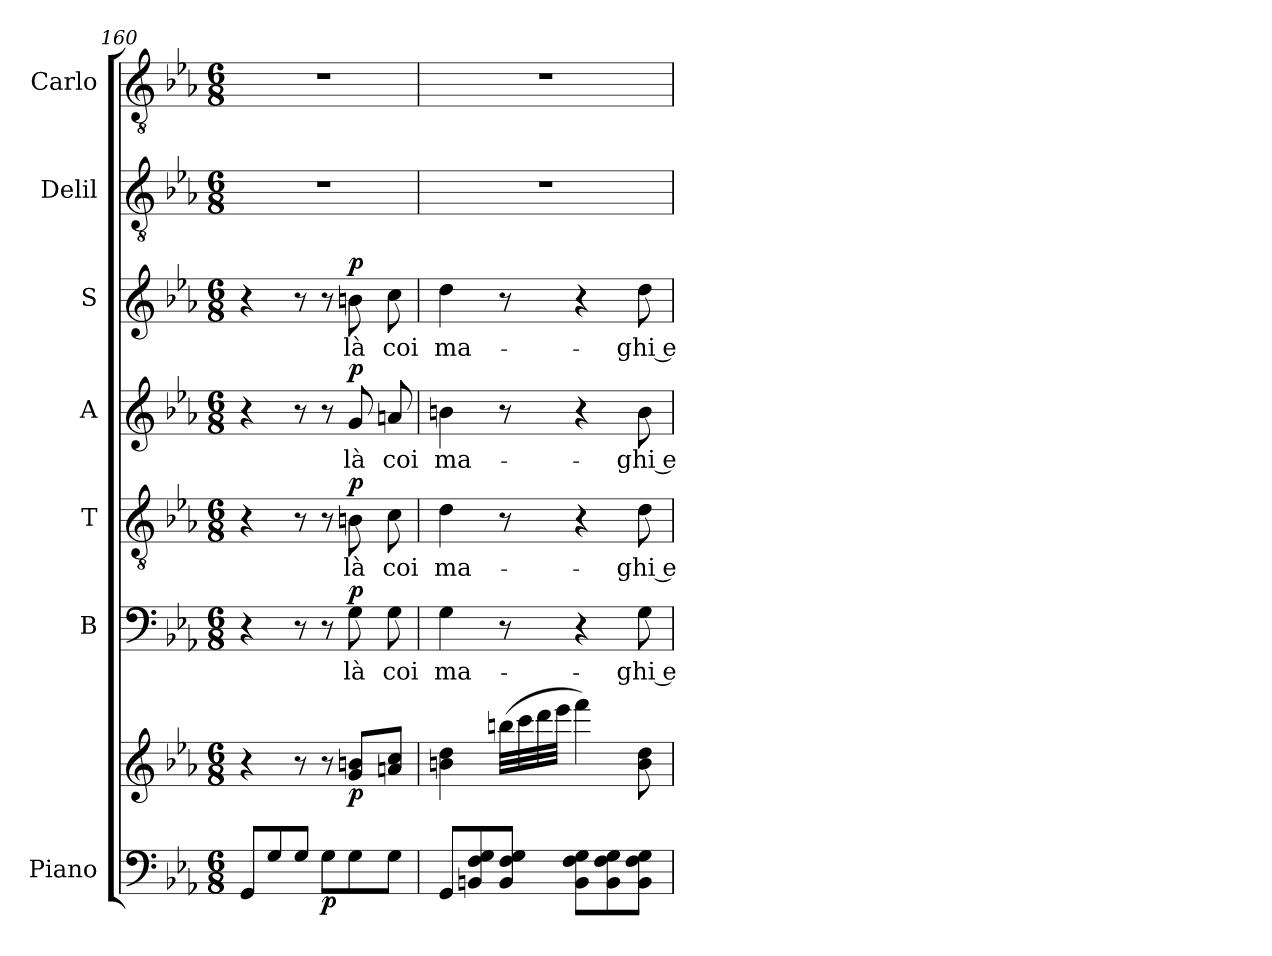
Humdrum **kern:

**kern	**kern	**dynam	**kern	**text	**dynam	**kern	**text	**dynam	**kern	**text	**dynam	**kern	**text	**dynam	**kern	**kern
*part7	*part7	*part7	*part6	*part6	*part6	*part5	*part5	*part5	*part4	*part4	*part4	*part3	*part3	*part3	*part2	*part1
*staff8	*staff7	*staff7/8	*staff6	*staff6	*staff6	*staff5	*staff5	*staff5	*staff4	*staff4	*staff4	*staff3	*staff3	*staff3	*staff2	*staff1
*I"Piano	*	*	*I"B	*	*	*I"T	*	*	*I"A	*	*	*I"S	*	*	*I"Delil	*I"Carlo
*I'Pno	*	*	*I'B	*	*	*I'T	*	*	*I'A	*	*	*I'S	*	*	*	*
*clefF4	*clefG2	*	*clefF4	*	*	*clefGv2	*	*	*clefG2	*	*	*clefG2	*	*	*clefGv2	*clefGv2
*k[b-e-a-]	*k[b-e-a-]	*	*k[b-e-a-]	*	*	*k[b-e-a-]	*	*	*k[b-e-a-]	*	*	*k[b-e-a-]	*	*	*k[b-e-a-]	*k[b-e-a-]
*M6/8	*M6/8	*	*M6/8	*	*	*M6/8	*	*	*M6/8	*	*	*M6/8	*	*	*M6/8	*M6/8
=160	=160	=160	=160	=160	=160	=160	=160	=160	=160	=160	=160	=160	=160	=160	=160	=160
8GG/L	4r	.	4r	.	.	4r	.	.	4r	.	.	4r	.	.	2.r	2.r
8G/	.	.	.	.	.	.	.	.	.	.	.	.	.	.	.	.
8G/J	8r	.	8r	.	.	8r	.	.	8r	.	.	8r	.	.	.	.
!	!	!LO:DY:b=2	!	!	!	!	!	!	!	!	!	!	!	!	!	!
8G\L	8r	p	8r	.	.	8r	.	.	8r	.	.	8r	.	.	.	.
!	!	!LO:DY:b	!	!	!LO:DY:a	!	!	!LO:DY:a	!	!	!LO:DY:a	!	!	!LO:DY:a	!	!
8G\	8g/ 8bn/L	p	8G\	là	p	8Bn\	là	p	8g/	là	p	8bn\	là	p	.	.
8G\J	8an/ 8cc/J	.	8G\	coi	.	8c\	coi	.	8an/	coi	.	8cc\	coi	.	.	.
=161	=161	=161	=161	=161	=161	=161	=161	=161	=161	=161	=161	=161	=161	=161	=161	=161
8GG/L	4bn\ 4dd\	.	4G\	ma-	.	4d\	ma-	.	4bn\	ma-	.	4dd\	ma-	.	2.r	2.r
8BBn/ 8F/ 8G/	.	.	.	.	.	.	.	.	.	.	.	.	.	.	.	.
8BB/ 8F/ 8G/J	(32bbn\LLL	.	8r	.	.	8r	.	.	8r	.	.	8r	.	.	.	.
.	32ccc\	.	.	.	.	.	.	.	.	.	.	.	.	.	.	.
.	32ddd\	.	.	.	.	.	.	.	.	.	.	.	.	.	.	.
.	32eee-\JJJ	.	.	.	.	.	.	.	.	.	.	.	.	.	.	.
8BB\ 8F\ 8G\L	4fff\)	.	4r	.	.	4r	.	.	4r	.	.	4r	.	.	.	.
8BB\ 8F\ 8G\	.	.	.	.	.	.	.	.	.	.	.	.	.	.	.	.
8BB\ 8F\ 8G\J	8b\ 8dd\	.	8G\	-ghi e	.	8d\	-ghi e	.	8b\	-ghi e	.	8dd\	-ghi e	.	.	.
=	=	=	=	=	=	=	=	=	=	=	=	=	=	=	=	=
*-	*-	*-	*-	*-	*-	*-	*-	*-	*-	*-	*-	*-	*-	*-	*-	*-
